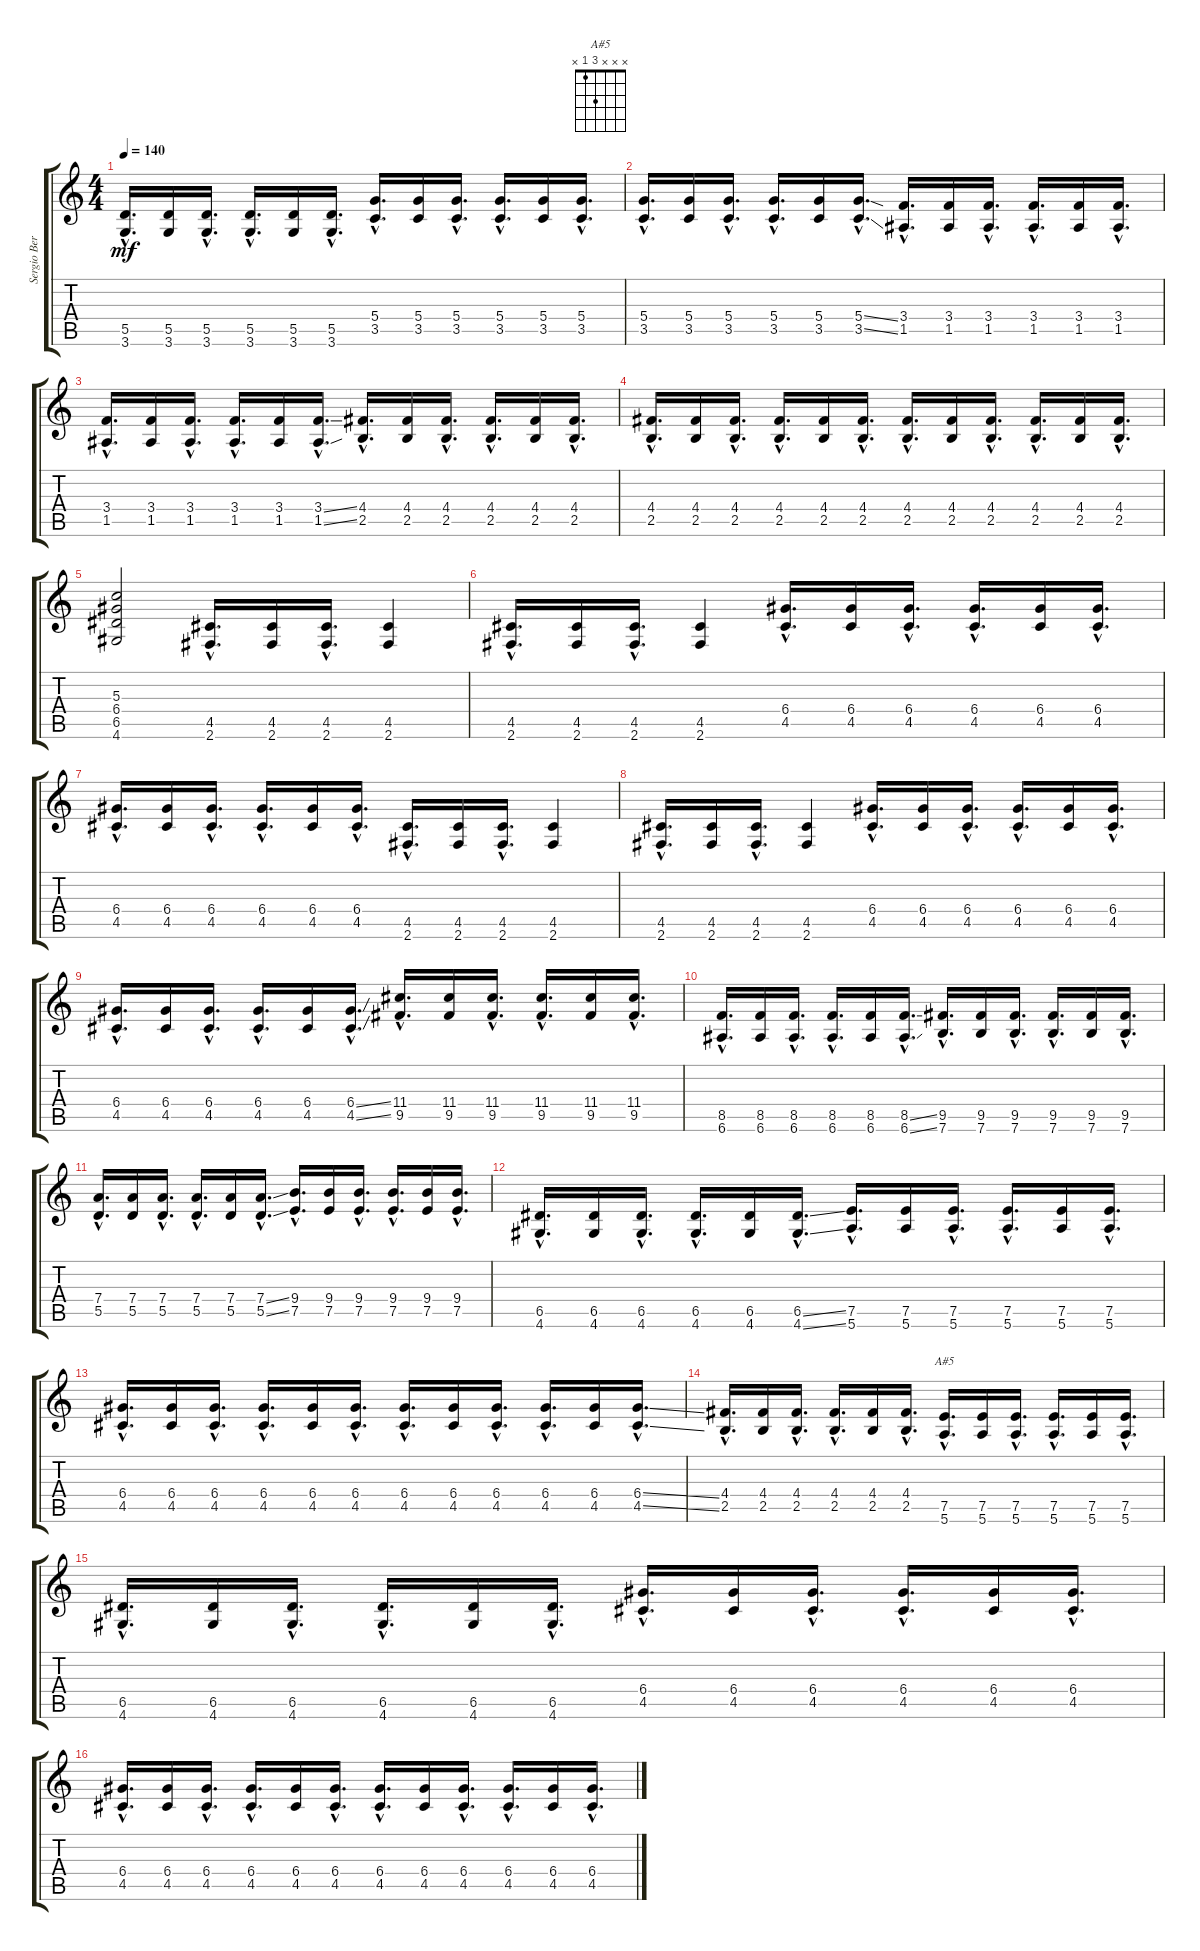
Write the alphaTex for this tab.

\track ("Sergio Berdichevsky" "Sergio Ber") {instrument distortionguitar}
\staff {score tabs}
\tuning (E4 B3 G3 D3 A2 E2) {hide}
\chord ("A#5" x x x 3 1 x)
\ts (4 4)
\tempo 140
\clef g2
\ks c
(5.5{hac} 3.6{hac}).16{d dy mf} (5.5 3.6).16 (5.5{hac} 3.6{hac}).16{d} (5.5{hac} 3.6{hac}).16{d} (5.5 3.6).16 (5.5{hac} 3.6{hac}).16{d} (5.4{hac} 3.5{hac}).16{d} (5.4 3.5).16 (5.4{hac} 3.5{hac}).16{d} (5.4{hac} 3.5{hac}).16{d} (5.4 3.5).16 (5.4{hac} 3.5{hac}).16{d} |
(5.4{hac} 3.5{hac}).16{d} (5.4 3.5).16 (5.4{hac} 3.5{hac}).16{d} (5.4{hac} 3.5{hac}).16{d} (5.4 3.5).16 (5.4{ss hac} 3.5{ss hac}).16{d} (3.4{hac} 1.5{hac}).16{d} (3.4 1.5).16 (3.4{hac} 1.5{hac}).16{d} (3.4{hac} 1.5{hac}).16{d} (3.4 1.5).16 (3.4{hac} 1.5{hac}).16{d} |
(3.4{hac} 1.5{hac}).16{d} (3.4 1.5).16 (3.4{hac} 1.5{hac}).16{d} (3.4{hac} 1.5{hac}).16{d} (3.4 1.5).16 (3.4{ss hac} 1.5{ss hac}).16{d} (4.4{hac} 2.5{hac}).16{d} (4.4 2.5).16 (4.4{hac} 2.5{hac}).16{d} (4.4{hac} 2.5{hac}).16{d} (4.4 2.5).16 (4.4{hac} 2.5{hac}).16{d} |
(4.4{hac} 2.5{hac}).16{d} (4.4 2.5).16 (4.4{hac} 2.5{hac}).16{d} (4.4{hac} 2.5{hac}).16{d} (4.4 2.5).16 (4.4{hac} 2.5{hac}).16{d} (4.4{hac} 2.5{hac}).16{d} (4.4 2.5).16 (4.4{hac} 2.5{hac}).16{d} (4.4{hac} 2.5{hac}).16{d} (4.4 2.5).16 (4.4{hac} 2.5{hac}).16{d} |
(5.3 6.4 6.5 4.6).2 (4.5{hac} 2.6{hac}).16{d} (4.5 2.6).16 (4.5{hac} 2.6{hac}).16{d} (4.5 2.6).4 |
(4.5{hac} 2.6{hac}).16{d} (4.5 2.6).16 (4.5{hac} 2.6{hac}).16{d} (4.5 2.6).4 (6.4{hac} 4.5{hac}).16{d} (6.4 4.5).16 (6.4{hac} 4.5{hac}).16{d} (6.4{hac} 4.5{hac}).16{d} (6.4 4.5).16 (6.4{hac} 4.5{hac}).16{d} |
(6.4{hac} 4.5{hac}).16{d} (6.4 4.5).16 (6.4{hac} 4.5{hac}).16{d} (6.4{hac} 4.5{hac}).16{d} (6.4 4.5).16 (6.4{hac} 4.5{hac}).16{d} (4.5{hac} 2.6{hac}).16{d} (4.5 2.6).16 (4.5{hac} 2.6{hac}).16{d} (4.5 2.6).4 |
(4.5{hac} 2.6{hac}).16{d} (4.5 2.6).16 (4.5{hac} 2.6{hac}).16{d} (4.5 2.6).4 (6.4{hac} 4.5{hac}).16{d} (6.4 4.5).16 (6.4{hac} 4.5{hac}).16{d} (6.4{hac} 4.5{hac}).16{d} (6.4 4.5).16 (6.4{hac} 4.5{hac}).16{d} |
(6.4{hac} 4.5{hac}).16{d} (6.4 4.5).16 (6.4{hac} 4.5{hac}).16{d} (6.4{hac} 4.5{hac}).16{d} (6.4 4.5).16 (6.4{ss hac} 4.5{ss hac}).16{d} (11.4{hac} 9.5{hac}).16{d} (11.4 9.5).16 (11.4{hac} 9.5{hac}).16{d} (11.4{hac} 9.5{hac}).16{d} (11.4 9.5).16 (11.4{hac} 9.5{hac}).16{d} |
(8.5{hac} 6.6{hac}).16{d} (8.5 6.6).16 (8.5{hac} 6.6{hac}).16{d} (8.5{hac} 6.6{hac}).16{d} (8.5 6.6).16 (8.5{ss hac} 6.6{ss hac}).16{d} (9.5{hac} 7.6{hac}).16{d} (9.5 7.6).16 (9.5{hac} 7.6{hac}).16{d} (9.5{hac} 7.6{hac}).16{d} (9.5 7.6).16 (9.5{hac} 7.6{hac}).16{d} |
(7.4{hac} 5.5{hac}).16{d} (7.4 5.5).16 (7.4{hac} 5.5{hac}).16{d} (7.4{hac} 5.5{hac}).16{d} (7.4 5.5).16 (7.4{ss hac} 5.5{ss hac}).16{d} (9.4{hac} 7.5{hac}).16{d} (9.4 7.5).16 (9.4{hac} 7.5{hac}).16{d} (9.4{hac} 7.5{hac}).16{d} (9.4 7.5).16 (9.4{hac} 7.5{hac}).16{d} |
(6.5{hac} 4.6{hac}).16{d} (6.5 4.6).16 (6.5{hac} 4.6{hac}).16{d} (6.5{hac} 4.6{hac}).16{d} (6.5 4.6).16 (6.5{ss hac} 4.6{ss hac}).16{d} (7.5{hac} 5.6{hac}).16{d} (7.5 5.6).16 (7.5{hac} 5.6{hac}).16{d} (7.5{hac} 5.6{hac}).16{d} (7.5 5.6).16 (7.5{hac} 5.6{hac}).16{d} |
(6.4{hac} 4.5{hac}).16{d} (6.4 4.5).16 (6.4{hac} 4.5{hac}).16{d} (6.4{hac} 4.5{hac}).16{d} (6.4 4.5).16 (6.4{hac} 4.5{hac}).16{d} (6.4{hac} 4.5{hac}).16{d} (6.4 4.5).16 (6.4{hac} 4.5{hac}).16{d} (6.4{hac} 4.5{hac}).16{d} (6.4 4.5).16 (6.4{ss hac} 4.5{ss hac}).16{d} |
(4.4{hac} 2.5{hac}).16{d} (4.4 2.5).16 (4.4{hac} 2.5{hac}).16{d} (4.4{hac} 2.5{hac}).16{d} (4.4 2.5).16 (4.4{hac} 2.5{hac}).16{d} (7.5{hac} 5.6{hac}).16{d ch "A#5"} (7.5 5.6).16 (7.5{hac} 5.6{hac}).16{d} (7.5{hac} 5.6{hac}).16{d} (7.5 5.6).16 (7.5{hac} 5.6{hac}).16{d} |
(6.5{hac} 4.6{hac}).16{d} (6.5 4.6).16 (6.5{hac} 4.6{hac}).16{d} (6.5{hac} 4.6{hac}).16{d} (6.5 4.6).16 (6.5{hac} 4.6{hac}).16{d} (6.4{hac} 4.5{hac}).16{d} (6.4 4.5).16 (6.4{hac} 4.5{hac}).16{d} (6.4{hac} 4.5{hac}).16{d} (6.4 4.5).16 (6.4{hac} 4.5{hac}).16{d} |
(6.4{hac} 4.5{hac}).16{d} (6.4 4.5).16 (6.4{hac} 4.5{hac}).16{d} (6.4{hac} 4.5{hac}).16{d} (6.4 4.5).16 (6.4{hac} 4.5{hac}).16{d} (6.4{hac} 4.5{hac}).16{d} (6.4 4.5).16 (6.4{hac} 4.5{hac}).16{d} (6.4{hac} 4.5{hac}).16{d} (6.4 4.5).16 (6.4{hac} 4.5{hac}).16{d}
